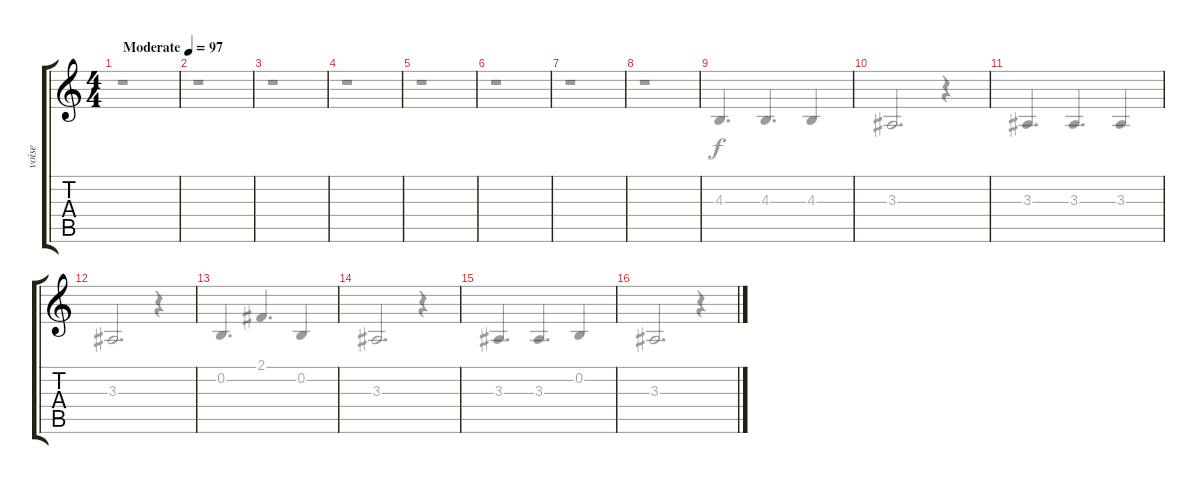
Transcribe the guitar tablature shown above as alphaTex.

\track ("voise" "voise") {instrument stringensemble1}
\staff {score tabs}
\tuning (E4 B3 G3 D3 A2 E2) {hide}
\voice
\ts (4 4)
\tempo (97 "Moderate")
\clef g2
\ks c
|
|
|
|
|
|
|
|
|
|
|
|
|
|
|
\voice
\clef g2
\ks c
r.1{dy f} |
r.1 |
r.1 |
r.1 |
r.1 |
r.1 |
r.1 |
r.1 |
4.3.4{d beam Up} 4.3.4{d beam Up} 4.3.4{beam Up} |
3.3.2{d beam Up} r.4 |
3.3.4{d beam Up} 3.3.4{d beam Up} 3.3.4{beam Up} |
3.3.2{d beam Up} r.4 |
0.2.4{d beam Up} 2.1.4{d beam Up} 0.2.4{beam Up} |
3.3.2{d beam Up} r.4 |
3.3.4{d beam Up} 3.3.4{d beam Up} 0.2.4{beam Up} |
3.3.2{d beam Up} r.4
